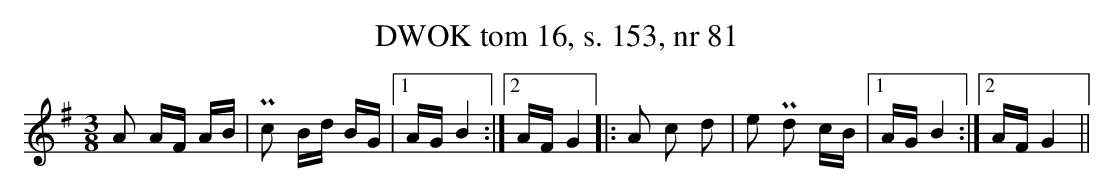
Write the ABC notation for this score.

X:1
T: DWOK tom 16, s. 153, nr 81
L: 1/16
M: 3/8
K: G
A2 AF AB | Pc2 Bd BG |[1 AG B4 :|[2 AF G4|: A2 c2 d2 | e2 Pd2 cB |[1 AG B4 :|[2 AF G4 ||
